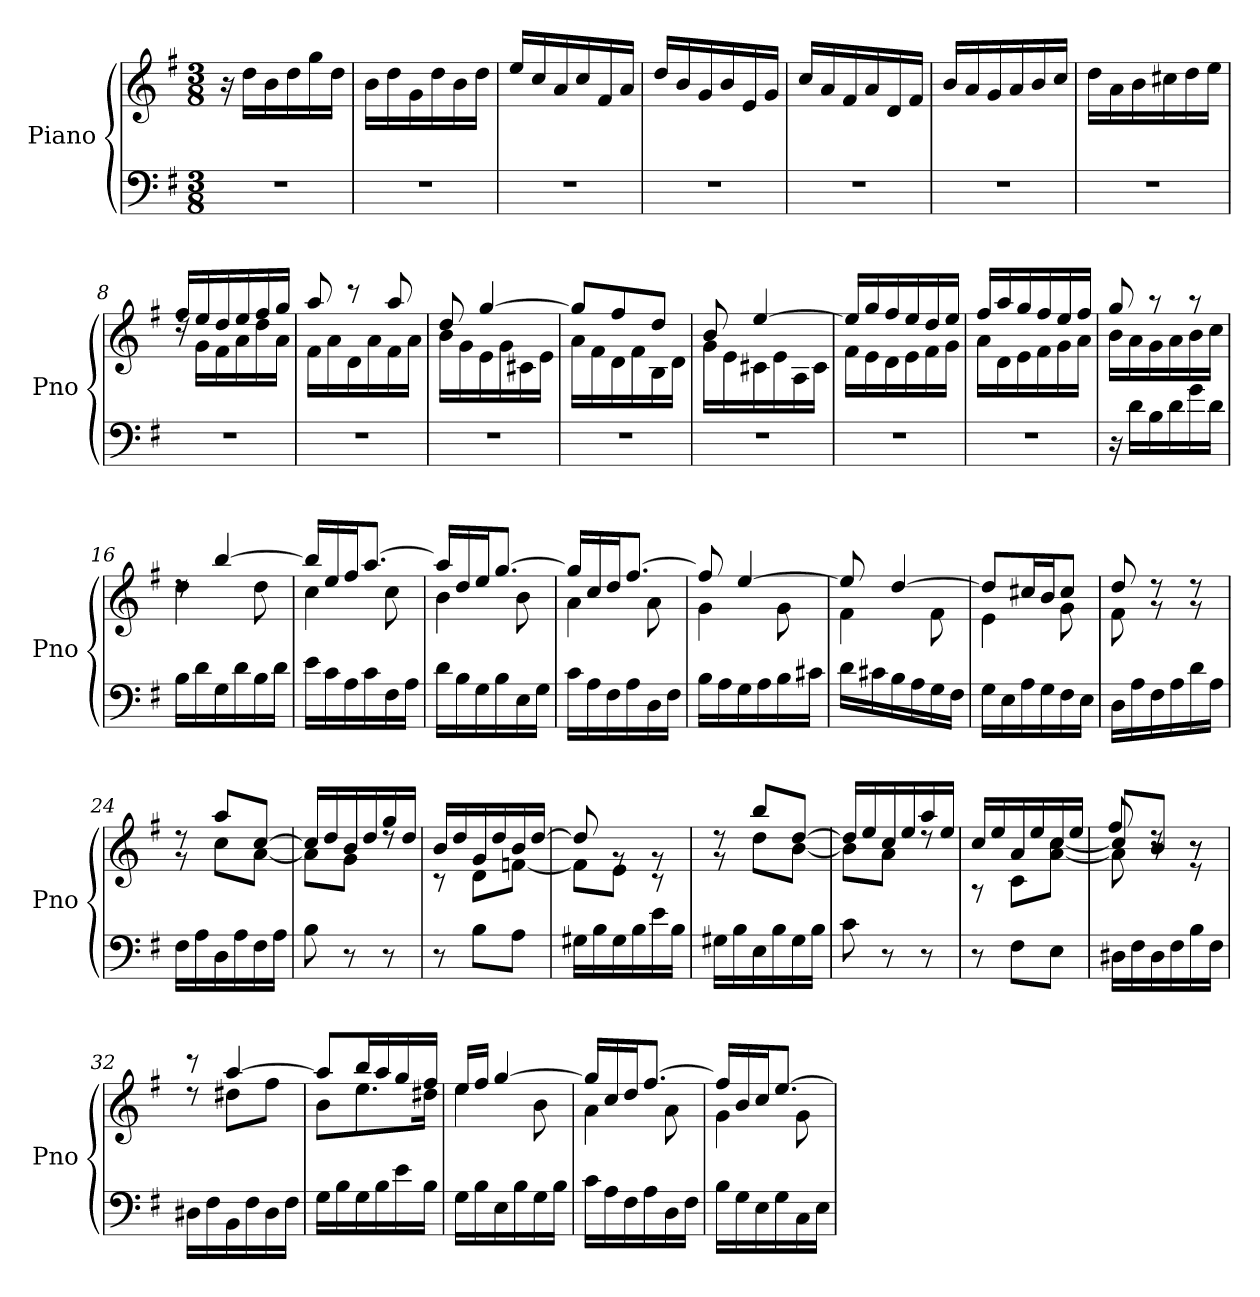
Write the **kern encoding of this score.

**kern	**kern
*part1	*part1
*staff2	*staff1
*I"Piano	*
*I'Pno	*
*clefF4	*clefG2
*k[f#]	*k[f#]
*M3/8	*M3/8
*MM90	*MM90
=1	=1
4.r	16r
.	16dd\LL
.	16b\
.	16dd\
.	16gg\
.	16dd\JJ
=2	=2
4.r	16b\LL
.	16dd\
.	16g\
.	16dd\
.	16b\
.	16dd\JJ
=3	=3
4.r	16ee/LL
.	16cc/
.	16a/
.	16cc/
.	16f#/
.	16a/JJ
=4	=4
4.r	16dd/LL
.	16b/
.	16g/
.	16b/
.	16e/
.	16g/JJ
=5	=5
4.r	16cc/LL
.	16a/
.	16f#/
.	16a/
.	16d/
.	16f#/JJ
=6	=6
4.r	16b/LL
.	16a/
.	16g/
.	16a/
.	16b/
.	16cc/JJ
!!LO:LB:g=z
=7	=7
4.r	16dd\LL
.	16a\
.	16b\
.	16cc#X\
.	16dd\
.	16ee\JJ
=8	=8
*	*^
4.r	16ff#/LL	16rdd
.	16ee/	16g\LL
.	16dd/	16f#\
.	16ee/	16a\
.	16ff#/	16dd\
.	16gg/JJ	16a\JJ
=9	=9	=9
4.r	8aa/	16f#\LL
.	.	16a\
.	8r	16d\
.	.	16a\
.	8aa/	16f#\
.	.	16a\JJ
=10	=10	=10
4.r	8dd/	16b\LL
.	.	16g\
.	[4gg/	16e\
.	.	16g\
.	.	16c#X\
.	.	16e\JJ
=11	=11	=11
4.r	8gg/L]	16a\LL
.	.	16f#\
.	8ff#/	16d\
.	.	16f#\
.	8dd/J	16B\
.	.	16d\JJ
=12	=12	=12
4.r	8b/	16g\LL
.	.	16e\
.	[4ee/	16c#X\
.	.	16e\
.	.	16A\
.	.	16c#\JJ
!!LO:LB:g=z	!!
=13	=13	=13
4.r	16ee/LL]	16f#\LL
.	16gg/	16e\
.	16ff#/	16d\
.	16ee/	16e\
.	16dd/	16f#\
.	16ee/JJ	16g\JJ
=14	=14	=14
4.r	16ff#/LL	16a\LL
.	16aa/	16d\
.	16gg/	16e\
.	16ff#/	16f#\
.	16ee/	16g\
.	16ff#/JJ	16a\JJ
=15	=15	=15
16r	8gg/	16b\LL
16d\LL	.	16a\
16B\	8r	16g\
16d\	.	16a\
16g\	8r	16b\
16d\JJ	.	16cc\JJ
=16	=16	=16
16B\LL	8rdd	4dd\
16d\	.	.
16G\	[4bb/	.
16d\	.	.
16B\	.	8dd\
16d\JJ	.	.
=17	=17	=17
16e\LL	16bb/LL]	4cc\
16c\	16ee/	.
16A\	16ff#/J	.
16c\	[8.aa/J	.
16F#\	.	8cc\
16A\JJ	.	.
=18	=18	=18
16d\LL	16aa/LL]	4b\
16B\	16dd/	.
16G\	16ee/J	.
16B\	[8.gg/J	.
16E\	.	8b\
16G\JJ	.	.
!!LO:LB:g=z	!!
=19	=19	=19
16c\LL	16gg/LL]	4a\
16A\	16cc/	.
16F#\	16dd/J	.
16A\	[8.ff#/J	.
16D\	.	8a\
16F#\JJ	.	.
=20	=20	=20
16B\LL	8ff#/]	4g\
16A\	.	.
16G\	[4ee/	.
16A\	.	.
16B\	.	8g\
16c#X\JJ	.	.
=21	=21	=21
16d\LL	8ee/]	4f#\
16c#X\	.	.
16B\	[4dd/	.
16A\	.	.
16G\	.	8f#\
16F#\JJ	.	.
=22	=22	=22
16G\LL	8dd/L]	4e\
16E\	.	.
16A\	16cc#X/L	.
16G\	16b/J	.
16F#\	8cc#/J	8g\
16E\JJ	.	.
=23	=23	=23
16D\LL	8dd/	8f#\
16A\	.	.
16F#\	8rg	8rdd
16A\	.	.
16d\	8rg	8rdd
16A\JJ	.	.
=24	=24	=24
16F#\LL	8rg	8rdd
16A\	.	.
16D\	8aa/L	8cc\L
16A\	.	.
16F#\	[8cc/J	[8a\J
16A\JJ	.	.
!!LO:LB:g=z	!!
=25	=25	=25
8B\	16cc/LL]	8a\L]
.	16dd/	.
8r	16b/	8g\J
.	16dd/	.
8r	16gg/	8rdd
.	16dd/JJ	.
=26	=26	=26
8r	16b/LL	8r
.	16dd/	.
8B\L	16g/	8d\L
.	16dd/	.
8A\J	16b/	[8fn\J
.	[16dd/JJ	.
=27	=27	=27
16G#X\LL	8dd/]	8f\L]
16B\	.	.
16G#\	8rg	8e\J
16B\	.	.
16e\	8rg	8r
16B\JJ	.	.
=28	=28	=28
16G#X\LL	8rg	8rdd
16B\	.	.
16E\	8bb/L	8dd\L
16B\	.	.
16G#\	[8dd/J	[8b\J
16B\JJ	.	.
=29	=29	=29
8c\	16dd/LL]	8b\L]
.	16ee/	.
8r	16cc/	8a\J
.	16ee/	.
8r	16aa/	8rdd
.	16ee/JJ	.
=30	=30	=30
8r	16cc/LL	8r
.	16ee/	.
8F#\L	16a/	8c\L
.	16ee/	.
8E\J	16cc/	[8a\ [8cc\J
.	16ee/JJ	.
!!LO:PB:g=z
=31	=31	=31
*	*	*^
16D#X\LL	8cc/L]	8a\]	8ff#/
16F#\	.	.	.
16D#\	8b/J	8r	8rdd
16F#\	.	.	.
16B\	8re	8r	8r
16F#\JJ	.	.	.
*	*	*v	*v
=32	=32	=32
16D#X\LL	8r	8rdd
16F#\	.	.
16BB\	[4aa/	8dd#X\L
16F#\	.	.
16D#\	.	8ff#\J
16F#\JJ	.	.
=33	=33	=33
16G\LL	8aa/L]	8b\L
16B\	.	.
16G\	16bb/L	8.ee\
16B\	16aa/	.
16e\	16gg/	.
16B\JJ	16ff#/JJ	16dd#X\Jk
=34	=34	=34
16G\LL	16ee/LL	4ee\
16B\	16ff#/JJ	.
16E\	[4gg/	.
16B\	.	.
16G\	.	8b\
16B\JJ	.	.
=35	=35	=35
16c\LL	16gg/LL]	4a\
16A\	16cc/	.
16F#\	16dd/J	.
16A\	[8.ff#/J	.
16D\	.	8a\
16F#\JJ	.	.
=36	=36	=36
16B\LL	16ff#/LL]	4g\
16G\	16b/	.
16E\	16cc/J	.
16G\	[8.ee/J	.
16C\	.	8g\
16E\JJ	.	.
*	*v	*v
=	=
*-	*-
